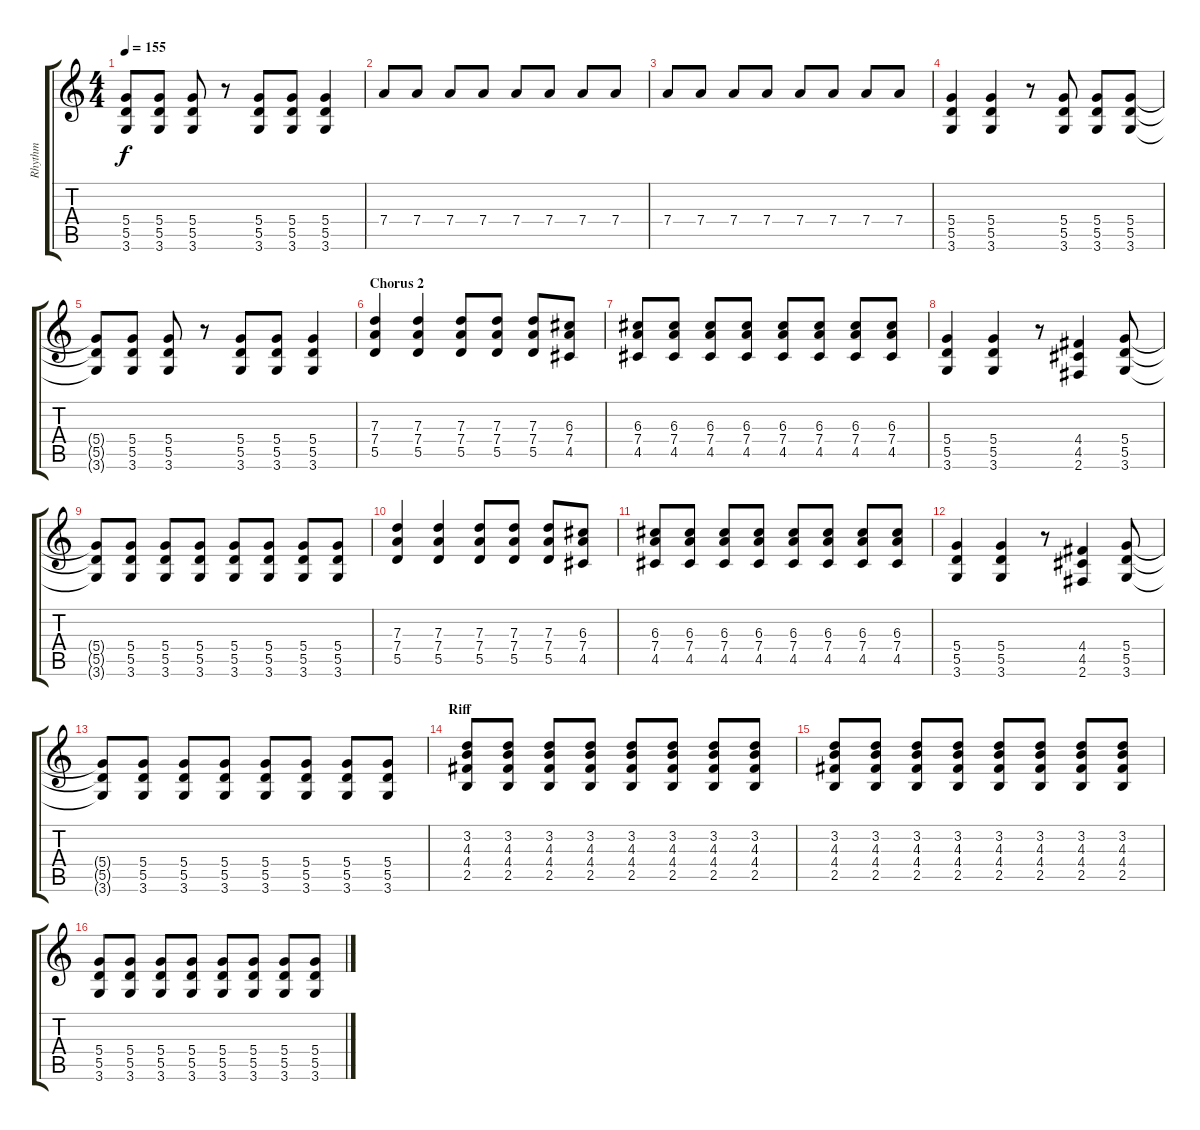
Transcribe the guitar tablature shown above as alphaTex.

\track ("Rhythm" "Rhythm") {instrument overdrivenguitar}
\staff {score tabs}
\tuning (E4 B3 G3 D3 A2 E2) {hide}
\ts (4 4)
\tempo 155
\clef g2
\ks c
(5.4{t} 5.5{t} 3.6{t}).8{dy f} (5.4 5.5 3.6).8 (5.4 5.5 3.6).8 r.8 (5.4 5.5 3.6).8 (5.4 5.5 3.6).8 (5.4 5.5 3.6).4 |
7.4.8 7.4.8 7.4.8 7.4.8 7.4.8 7.4.8 7.4.8 7.4.8 |
7.4.8 7.4.8 7.4.8 7.4.8 7.4.8 7.4.8 7.4.8 7.4.8 |
(5.4 5.5 3.6).4 (5.4 5.5 3.6).4 r.8 (5.4 5.5 3.6).8 (5.4 5.5 3.6).8 (5.4 5.5 3.6).8 |
(5.4{t} 5.5{t} 3.6{t}).8 (5.4 5.5 3.6).8 (5.4 5.5 3.6).8 r.8 (5.4 5.5 3.6).8 (5.4 5.5 3.6).8 (5.4 5.5 3.6).4 |
\section ("" "Chorus 2")
(7.3 7.4 5.5).4 (7.3 7.4 5.5).4 (7.3 7.4 5.5).8 (7.3 7.4 5.5).8 (7.3 7.4 5.5).8 (6.3 7.4 4.5).8 |
(6.3 7.4 4.5).8 (6.3 7.4 4.5).8 (6.3 7.4 4.5).8 (6.3 7.4 4.5).8 (6.3 7.4 4.5).8 (6.3 7.4 4.5).8 (6.3 7.4 4.5).8 (6.3 7.4 4.5).8 |
(5.4 5.5 3.6).4 (5.4 5.5 3.6).4 r.8 (4.4 4.5 2.6).4 (5.4 5.5 3.6).8 |
(5.4{t} 5.5{t} 3.6{t}).8 (5.4 5.5 3.6).8 (5.4 5.5 3.6).8 (5.4 5.5 3.6).8 (5.4 5.5 3.6).8 (5.4 5.5 3.6).8 (5.4 5.5 3.6).8 (5.4 5.5 3.6).8 |
(7.3 7.4 5.5).4 (7.3 7.4 5.5).4 (7.3 7.4 5.5).8 (7.3 7.4 5.5).8 (7.3 7.4 5.5).8 (6.3 7.4 4.5).8 |
(6.3 7.4 4.5).8 (6.3 7.4 4.5).8 (6.3 7.4 4.5).8 (6.3 7.4 4.5).8 (6.3 7.4 4.5).8 (6.3 7.4 4.5).8 (6.3 7.4 4.5).8 (6.3 7.4 4.5).8 |
(5.4 5.5 3.6).4 (5.4 5.5 3.6).4 r.8 (4.4 4.5 2.6).4 (5.4 5.5 3.6).8 |
(5.4{t} 5.5{t} 3.6{t}).8 (5.4 5.5 3.6).8 (5.4 5.5 3.6).8 (5.4 5.5 3.6).8 (5.4 5.5 3.6).8 (5.4 5.5 3.6).8 (5.4 5.5 3.6).8 (5.4 5.5 3.6).8 |
\section ("" "Riff")
(3.2 4.3 4.4 2.5).8 (3.2 4.3 4.4 2.5).8 (3.2 4.3 4.4 2.5).8 (3.2 4.3 4.4 2.5).8 (3.2 4.3 4.4 2.5).8 (3.2 4.3 4.4 2.5).8 (3.2 4.3 4.4 2.5).8 (3.2 4.3 4.4 2.5).8 |
(3.2 4.3 4.4 2.5).8 (3.2 4.3 4.4 2.5).8 (3.2 4.3 4.4 2.5).8 (3.2 4.3 4.4 2.5).8 (3.2 4.3 4.4 2.5).8 (3.2 4.3 4.4 2.5).8 (3.2 4.3 4.4 2.5).8 (3.2 4.3 4.4 2.5).8 |
(5.4 5.5 3.6).8 (5.4 5.5 3.6).8 (5.4 5.5 3.6).8 (5.4 5.5 3.6).8 (5.4 5.5 3.6).8 (5.4 5.5 3.6).8 (5.4 5.5 3.6).8 (5.4 5.5 3.6).8
